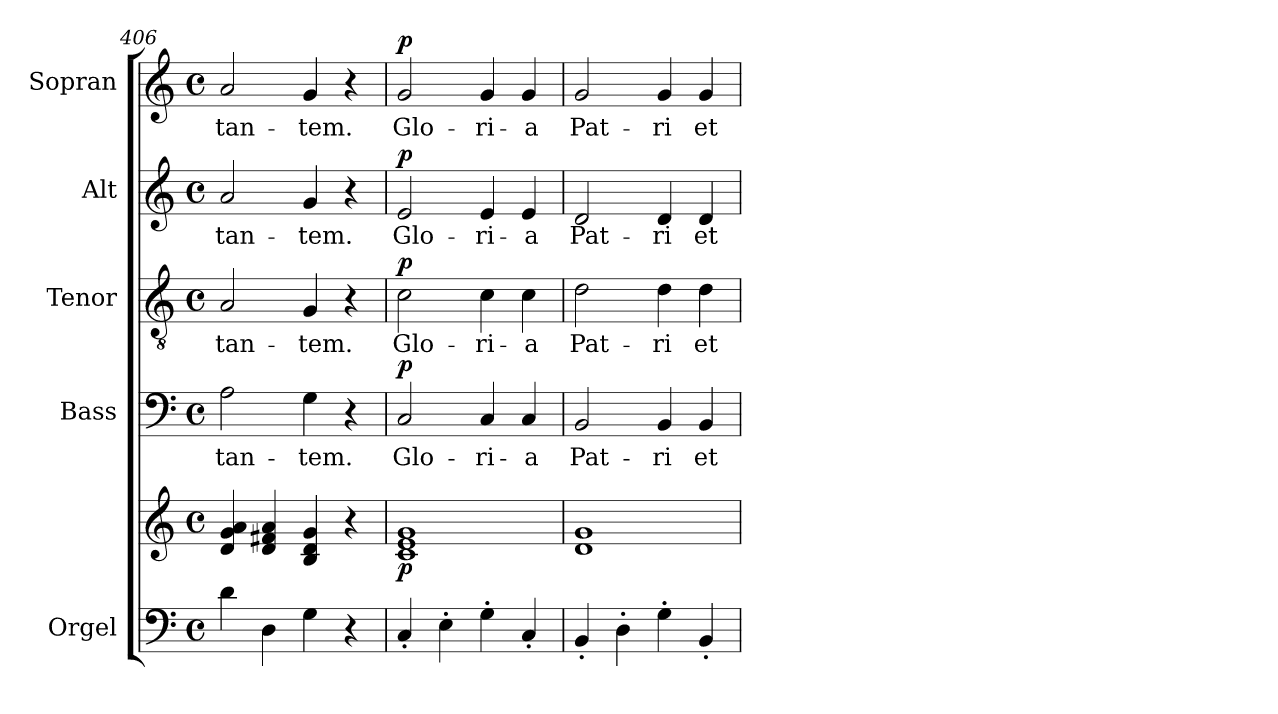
**kern	**kern	**dynam	**kern	**text	**dynam	**kern	**text	**dynam	**kern	**text	**dynam	**kern	**text	**dynam
*part5	*part5	*part5	*part4	*part4	*part4	*part3	*part3	*part3	*part2	*part2	*part2	*part1	*part1	*part1
*staff6	*staff5	*staff5/6	*staff4	*staff4	*staff4	*staff3	*staff3	*staff3	*staff2	*staff2	*staff2	*staff1	*staff1	*staff1
*I"Orgel	*	*	*I"Bass	*	*	*I"Tenor	*	*	*I"Alt	*	*	*I"Sopran	*	*
*I'Org.	*	*	*I'B.	*	*	*I'T.	*	*	*I'A.	*	*	*I'S.	*	*
!!LO:LB:g=z
*clefF4	*clefG2	*	*clefF4	*	*	*clefGv2	*	*	*clefG2	*	*	*clefG2	*	*
*k[]	*k[]	*	*k[]	*	*	*k[]	*	*	*k[]	*	*	*k[]	*	*
*C:	*C:	*	*C:	*	*	*C:	*	*	*C:	*	*	*C:	*	*
*M4/4	*M4/4	*	*M4/4	*	*	*M4/4	*	*	*M4/4	*	*	*M4/4	*	*
*met(c)	*met(c)	*	*met(c)	*	*	*met(c)	*	*	*met(c)	*	*	*met(c)	*	*
=406	=406	=406	=406	=406	=406	=406	=406	=406	=406	=406	=406	=406	=406	=406
!	!	!	!	!LO:LY:b	!	!	!LO:LY:b	!	!	!LO:LY:b	!	!	!LO:LY:b	!
4d\	4d/ 4g/ 4a/	.	2A\	-tan-	.	2A/	-tan-	.	2a/	-tan-	.	2a/	-tan-	.
4D\	4d/ 4f#X/ 4a/	.	.	.	.	.	.	.	.	.	.	.	.	.
!	!	!	!	!LO:LY:b	!	!	!LO:LY:b	!	!	!LO:LY:b	!	!	!LO:LY:b	!
4G\	4B/ 4d/ 4g/	.	4G\	-tem.	.	4G/	-tem.	.	4g/	-tem.	.	4g/	-tem.	.
4r	4r	.	4r	.	.	4r	.	.	4r	.	.	4r	.	.
=407	=407	=407	=407	=407	=407	=407	=407	=407	=407	=407	=407	=407	=407	=407
!	!	!LO:DY:b	!	!LO:LY:b	!LO:DY:a	!	!LO:LY:b	!LO:DY:a	!	!LO:LY:b	!LO:DY:a	!	!LO:LY:b	!LO:DY:a
4C'</	1c 1e 1g	p	2C/	Glo-	p	2c\	Glo-	p	2e/	Glo-	p	2g/	Glo-	p
4E'>\	.	.	.	.	.	.	.	.	.	.	.	.	.	.
!	!	!	!	!LO:LY:b	!	!	!LO:LY:b	!	!	!LO:LY:b	!	!	!LO:LY:b	!
4G'>\	.	.	4C/	-ri-	.	4c\	-ri-	.	4e/	-ri-	.	4g/	-ri-	.
!	!	!	!	!LO:LY:b	!	!	!LO:LY:b	!	!	!LO:LY:b	!	!	!LO:LY:b	!
4C'</	.	.	4C/	-a	.	4c\	-a	.	4e/	-a	.	4g/	-a	.
=408	=408	=408	=408	=408	=408	=408	=408	=408	=408	=408	=408	=408	=408	=408
!	!	!	!	!LO:LY:b	!	!	!LO:LY:b	!	!	!LO:LY:b	!	!	!LO:LY:b	!
4BB'</	1d 1g	.	2BB/	Pat-	.	2d\	Pat-	.	2d/	Pat-	.	2g/	Pat-	.
4D'>\	.	.	.	.	.	.	.	.	.	.	.	.	.	.
!	!	!	!	!LO:LY:b	!	!	!LO:LY:b	!	!	!LO:LY:b	!	!	!LO:LY:b	!
4G'>\	.	.	4BB/	-ri	.	4d\	-ri	.	4d/	-ri	.	4g/	-ri	.
!	!	!	!	!LO:LY:b	!	!	!LO:LY:b	!	!	!LO:LY:b	!	!	!LO:LY:b	!
4BB'</	.	.	4BB/	et	.	4d\	et	.	4d/	et	.	4g/	et	.
=	=	=	=	=	=	=	=	=	=	=	=	=	=	=
*-	*-	*-	*-	*-	*-	*-	*-	*-	*-	*-	*-	*-	*-	*-
